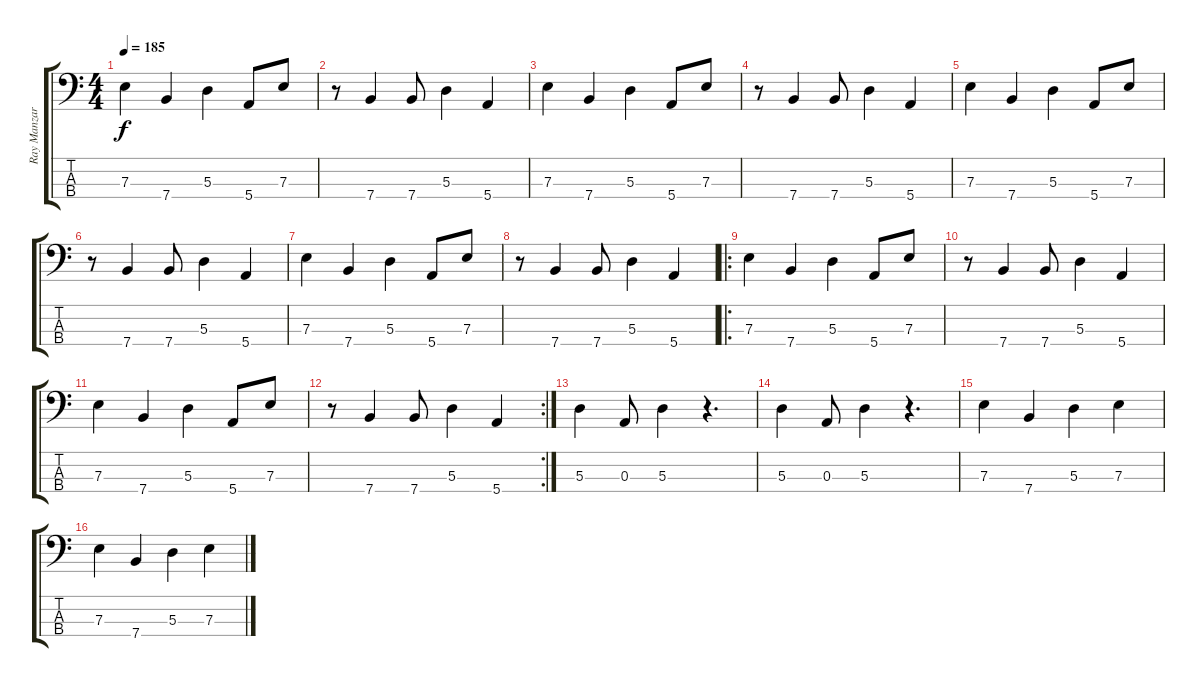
\track ("Ray Manzarek - Bass" "Ray Manzar") {instrument electricbassfinger}
\staff {score tabs}
\tuning (G2 D2 A1 E1) {hide}
\ts (4 4)
\tempo 185
\clef f4
\ks c
7.3.4{dy f} 7.4.4 5.3.4 5.4.8 7.3.8 |
r.8 7.4.4 7.4.8 5.3.4 5.4.4 |
7.3.4 7.4.4 5.3.4 5.4.8 7.3.8 |
r.8 7.4.4 7.4.8 5.3.4 5.4.4 |
7.3.4 7.4.4 5.3.4 5.4.8 7.3.8 |
r.8 7.4.4 7.4.8 5.3.4 5.4.4 |
7.3.4 7.4.4 5.3.4 5.4.8 7.3.8 |
r.8 7.4.4 7.4.8 5.3.4 5.4.4 |
\ro
7.3.4 7.4.4 5.3.4 5.4.8 7.3.8 |
r.8 7.4.4 7.4.8 5.3.4 5.4.4 |
7.3.4 7.4.4 5.3.4 5.4.8 7.3.8 |
\rc 2
r.8 7.4.4 7.4.8 5.3.4 5.4.4 |
5.3.4 0.3.8 5.3.4 r.4{d} |
5.3.4 0.3.8 5.3.4 r.4{d} |
7.3.4 7.4.4 5.3.4 7.3.4 |
7.3.4 7.4.4 5.3.4 7.3.4
